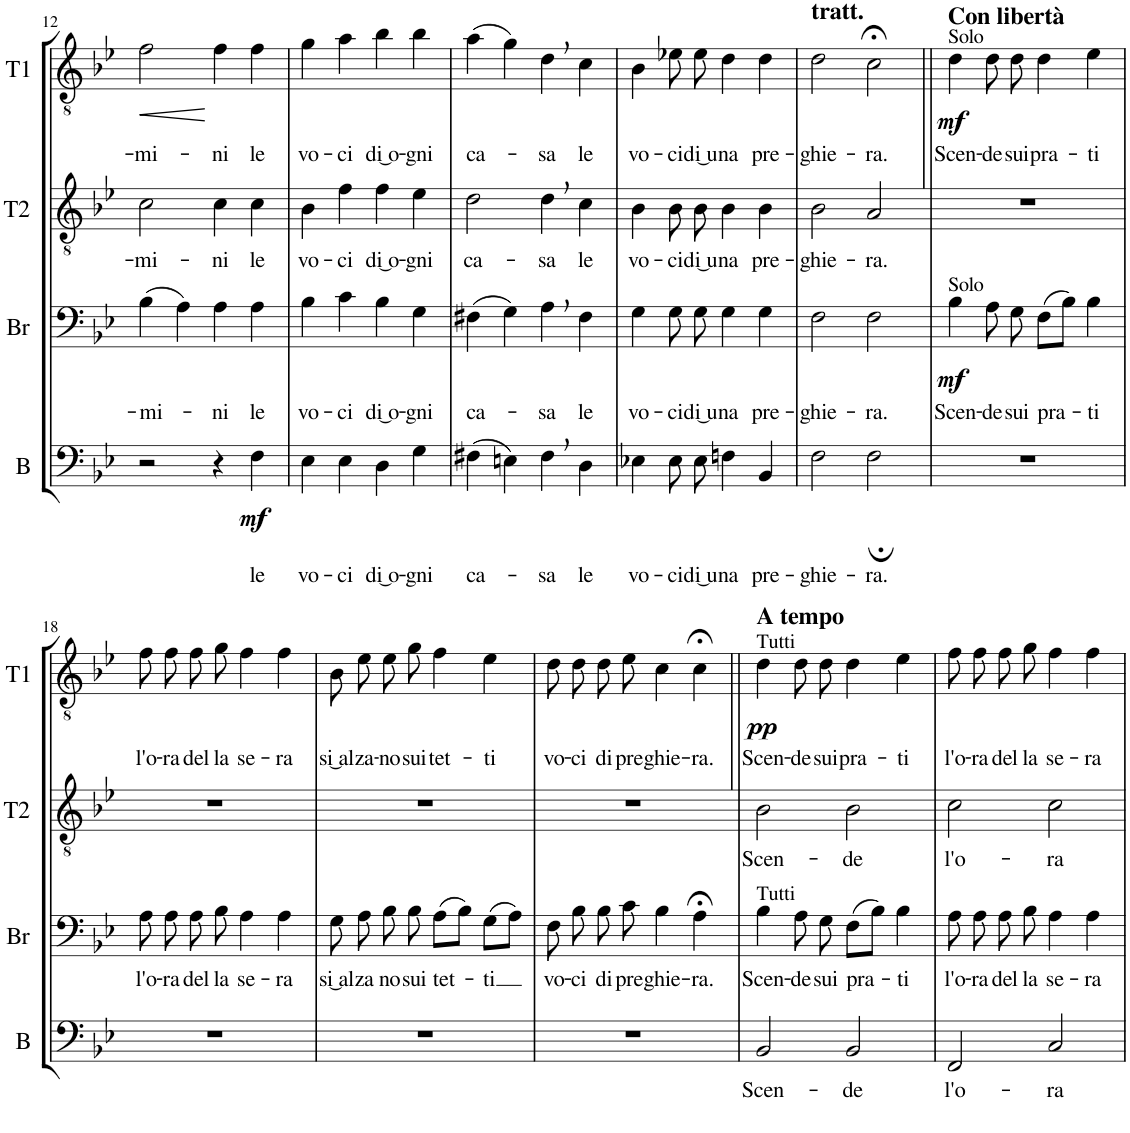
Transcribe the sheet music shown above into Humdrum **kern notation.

**kern	**text	**dynam	**kern	**text	**dynam	**kern	**text	**kern	**text	**dynam
*part4	*part4	*part4	*part3	*part3	*part3	*part2	*part2	*part1	*part1	*part1
*staff4	*staff4	*staff4	*staff3	*staff3	*staff3	*staff2	*staff2	*staff1	*staff1	*staff1
*I"B	*	*	*I"Br	*	*	*I"T2	*	*I"T1	*	*
*I'B	*	*	*I'Br	*	*	*I'T2	*	*I'T1	*	*
!!LO:PB:g=z
*clefF4	*	*	*clefF4	*	*	*clefGv2	*	*clefGv2	*	*
*k[b-e-]	*	*	*k[b-e-]	*	*	*k[b-e-]	*	*k[b-e-]	*	*
*M4/4	*	*	*M4/4	*	*	*M4/4	*	*M4/4	*	*
=12	=12	=12	=12	=12	=12	=12	=12	=12	=12	=12
!	!	!	!	!LO:LY:b	!	!	!LO:LY:b	!	!LO:LY:b	!LO:HP:b
2r	.	.	(4B-\	-mi-	.	2c\	-mi-	2f\	-mi-	<
.	.	.	4A\)	.	.	.	.	.	.	.
!	!	!	!	!LO:LY:b	!	!	!LO:LY:b	!	!LO:LY:b	!
4r	.	.	4A\	-ni	.	4c\	-ni	4f\	-ni	[
!	!LO:LY:b	!LO:DY:b	!	!LO:LY:b	!	!	!LO:LY:b	!	!LO:LY:b	!
4F\	le	mf	4A\	le	.	4c\	le	4f\	le	.
=13	=13	=13	=13	=13	=13	=13	=13	=13	=13	=13
!	!LO:LY:b	!	!	!LO:LY:b	!	!	!LO:LY:b	!	!LO:LY:b	!
4E-\	vo-	.	4B-\	vo-	.	4B-\	vo-	4g\	vo-	.
!	!LO:LY:b	!	!	!LO:LY:b	!	!	!LO:LY:b	!	!LO:LY:b	!
4E-\	-ci	.	4c\	-ci	.	4f\	-ci	4a\	-ci	.
!	!LO:LY:b	!	!	!LO:LY:b	!	!	!LO:LY:b	!	!LO:LY:b	!
4D\	di͜ o-	.	4B-\	di͜ o-	.	4f\	di͜ o-	4b-\	di͜ o-	.
!	!LO:LY:b	!	!	!LO:LY:b	!	!	!LO:LY:b	!	!LO:LY:b	!
4G\	-gni	.	4G\	-gni	.	4e-\	-gni	4b-\	-gni	.
=14	=14	=14	=14	=14	=14	=14	=14	=14	=14	=14
!	!LO:LY:b	!	!	!LO:LY:b	!	!	!LO:LY:b	!	!LO:LY:b	!
(4F#X\	ca-	.	(4F#X\	ca-	.	2d\	ca-	(4a\	ca-	.
4En\)	.	.	4G\)	.	.	.	.	4g\)	.	.
!	!LO:LY:b	!	!	!LO:LY:b	!	!	!LO:LY:b	!	!LO:LY:b	!
4F#,\	-sa	.	4A,\	-sa	.	4d,\	-sa	4d,\	-sa	.
!	!LO:LY:b	!	!	!LO:LY:b	!	!	!LO:LY:b	!	!LO:LY:b	!
4D\	le	.	4F#\	le	.	4c\	le	4c\	le	.
=15	=15	=15	=15	=15	=15	=15	=15	=15	=15	=15
!	!LO:LY:b	!	!	!LO:LY:b	!	!	!LO:LY:b	!	!LO:LY:b	!
4E-X\	vo-	.	4G\	vo-	.	4B-\	vo-	4B-\	vo-	.
!	!LO:LY:b	!	!	!LO:LY:b	!	!	!LO:LY:b	!	!LO:LY:b	!
8E-\L	-ci	.	8G\	-ci	.	8B-\L	-ci	8e-X\L	-ci	.
!	!LO:LY:b	!	!	!LO:LY:b	!	!	!LO:LY:b	!	!LO:LY:b	!
8E-\J	di͜ u-	.	8G\	di͜ u-	.	8B-\J	di͜ u-	8e-\J	di͜ u-	.
!	!LO:LY:b	!	!	!LO:LY:b	!	!	!LO:LY:b	!	!LO:LY:b	!
4Fn\	-na	.	4G\	-na	.	4B-\	-na	4d\	-na	.
!	!LO:LY:b	!	!	!LO:LY:b	!	!	!LO:LY:b	!	!LO:LY:b	!
4BB-/	pre-	.	4G\	pre-	.	4B-\	pre-	4d\	pre-	.
=16	=16	=16	=16	=16	=16	=16	=16	=16	=16	=16
!	!	!	!	!	!	!	!	!LO:TX:a:B:t=tratt.	!	!
!	!LO:LY:b	!	!	!LO:LY:b	!	!	!LO:LY:b	!	!LO:LY:b	!
2F\	-ghie-	.	2F\	-ghie-	.	2B-\	-ghie-	2d\	-ghie-	.
!	!LO:LY:b	!	!	!LO:LY:b	!	!	!LO:LY:b	!	!LO:LY:b	!
2F;\	-ra.	.	2F\	-ra.	.	2A/	-ra.	2c;<\	-ra.	.
=17||	=17||	=17||	=17||	=17||	=17||	=17||	=17||	=17||	=17||	=17||
!	!	!	!	!	!	!	!	!LO:TX:a:B:t=Con libertà	!	!
!	!	!	!	!	!	!	!	!LO:TX:a:t=Solo	!	!
!	!	!	!LO:TX:a:t=Solo	!	!	!	!	!	!	!
!	!	!	!	!LO:LY:b	!LO:DY:b	!	!	!	!LO:LY:b	!LO:DY:b
1r	.	.	4B-\	Scen-	mf	1r	.	4d\	Scen-	mf
!	!	!	!	!LO:LY:b	!	!	!	!	!LO:LY:b	!
.	.	.	8A\	-de	.	.	.	8d\L	-de	.
!	!	!	!	!LO:LY:b	!	!	!	!	!LO:LY:b	!
.	.	.	8G\	sui	.	.	.	8d\J	sui	.
!	!	!	!	!LO:LY:b	!	!	!	!	!LO:LY:b	!
.	.	.	(8F\L	pra-	.	.	.	4d\	pra-	.
.	.	.	8B-\J)	.	.	.	.	.	.	.
!	!	!	!	!LO:LY:b	!	!	!	!	!LO:LY:b	!
.	.	.	4B-\	-ti	.	.	.	4e-\	-ti	.
!!LO:LB:g=z
=18	=18	=18	=18	=18	=18	=18	=18	=18	=18	=18
!	!	!	!	!LO:LY:b	!	!	!	!	!LO:LY:b	!
1r	.	.	8A\	l'o-	.	1r	.	8f\L	l'o-	.
!	!	!	!	!LO:LY:b	!	!	!	!	!LO:LY:b	!
.	.	.	8A\	-ra	.	.	.	8f\J	-ra	.
!	!	!	!	!LO:LY:b	!	!	!	!	!LO:LY:b	!
.	.	.	8A\	del-	.	.	.	8f\L	del-	.
!	!	!	!	!LO:LY:b	!	!	!	!	!LO:LY:b	!
.	.	.	8B-\	-la	.	.	.	8g\J	-la	.
!	!	!	!	!LO:LY:b	!	!	!	!	!LO:LY:b	!
.	.	.	4A\	se-	.	.	.	4f\	se-	.
!	!	!	!	!LO:LY:b	!	!	!	!	!LO:LY:b	!
.	.	.	4A\	-ra	.	.	.	4f\	-ra	.
=19	=19	=19	=19	=19	=19	=19	=19	=19	=19	=19
!	!	!	!	!LO:LY:b	!	!	!	!	!LO:LY:b	!
1r	.	.	8G\	si͜ al-	.	1r	.	8B-\L	si͜ al-	.
!	!	!	!	!LO:LY:b	!	!	!	!	!LO:LY:b	!
.	.	.	8A\	-za	.	.	.	8e-\J	-za-	.
!	!	!	!	!LO:LY:b	!	!	!	!	!LO:LY:b	!
.	.	.	8B-\	no	.	.	.	8e-\L	-no	.
!	!	!	!	!LO:LY:b	!	!	!	!	!LO:LY:b	!
.	.	.	8B-\	sui	.	.	.	8g\J	sui	.
!	!	!	!	!LO:LY:b	!	!	!	!	!LO:LY:b	!
.	.	.	(8A\L	tet-	.	.	.	4f\	tet-	.
.	.	.	8B-\J)	.	.	.	.	.	.	.
!	!	!	!	!LO:LY:b	!	!	!	!	!LO:LY:b	!
.	.	.	(8G\L	-ti	.	.	.	4e-\	-ti	.
.	.	.	8A\J)	.	.	.	.	.	.	.
=20	=20	=20	=20	=20	=20	=20	=20	=20	=20	=20
!	!	!	!	!LO:LY:b	!	!	!	!	!LO:LY:b	!
1r	.	.	8F\	vo-	.	1r	.	8d\L	vo-	.
!	!	!	!	!LO:LY:b	!	!	!	!	!LO:LY:b	!
.	.	.	8B-\	-ci	.	.	.	8d\J	-ci	.
!	!	!	!	!LO:LY:b	!	!	!	!	!LO:LY:b	!
.	.	.	8B-\	di	.	.	.	8d\L	di	.
!	!	!	!	!LO:LY:b	!	!	!	!	!LO:LY:b	!
.	.	.	8c\	pre-	.	.	.	8e-\J	pre-	.
!	!	!	!	!LO:LY:b	!	!	!	!	!LO:LY:b	!
.	.	.	4B-\	-ghie-	.	.	.	4c\	-ghie-	.
!	!	!	!	!LO:LY:b	!	!	!	!	!LO:LY:b	!
.	.	.	4A;<\	-ra.	.	.	.	4c;<\	-ra.	.
=21||	=21||	=21||	=21||	=21||	=21||	=21||	=21||	=21||	=21||	=21||
!	!	!	!	!	!	!	!	!LO:TX:a:B:t=A tempo	!	!
!	!	!	!	!	!	!	!	!LO:TX:a:t=Tutti	!	!
!	!	!	!LO:TX:a:t=Tutti	!	!	!	!	!	!	!
!	!LO:LY:b	!	!	!LO:LY:b	!	!	!LO:LY:b	!	!LO:LY:b	!LO:DY:b
2BB-/	Scen-	.	4B-\	Scen-	.	2B-\	Scen-	4d\	Scen-	pp
!	!	!	!	!LO:LY:b	!	!	!	!	!LO:LY:b	!
.	.	.	8A\	-de	.	.	.	8d\L	-de	.
!	!	!	!	!LO:LY:b	!	!	!	!	!LO:LY:b	!
.	.	.	8G\	sui	.	.	.	8d\J	sui	.
!	!LO:LY:b	!	!	!LO:LY:b	!	!	!LO:LY:b	!	!LO:LY:b	!
2BB-/	-de	.	(8F\L	pra-	.	2B-\	-de	4d\	pra-	.
.	.	.	8B-\J)	.	.	.	.	.	.	.
!	!	!	!	!LO:LY:b	!	!	!	!	!LO:LY:b	!
.	.	.	4B-\	-ti	.	.	.	4e-\	-ti	.
=22	=22	=22	=22	=22	=22	=22	=22	=22	=22	=22
!	!LO:LY:b	!	!	!LO:LY:b	!	!	!LO:LY:b	!	!LO:LY:b	!
2FF/	l'o-	.	8A\	l'o-	.	2c\	l'o-	8f\L	l'o-	.
!	!	!	!	!LO:LY:b	!	!	!	!	!LO:LY:b	!
.	.	.	8A\	-ra	.	.	.	8f\J	-ra	.
!	!	!	!	!LO:LY:b	!	!	!	!	!LO:LY:b	!
.	.	.	8A\	del-	.	.	.	8f\L	del-	.
!	!	!	!	!LO:LY:b	!	!	!	!	!LO:LY:b	!
.	.	.	8B-\	-la	.	.	.	8g\J	-la	.
!	!LO:LY:b	!	!	!LO:LY:b	!	!	!LO:LY:b	!	!LO:LY:b	!
2C/	-ra	.	4A\	se-	.	2c\	-ra	4f\	se-	.
!	!	!	!	!LO:LY:b	!	!	!	!	!LO:LY:b	!
.	.	.	4A\	-ra	.	.	.	4f\	-ra	.
=	=	=	=	=	=	=	=	=	=	=
*-	*-	*-	*-	*-	*-	*-	*-	*-	*-	*-
